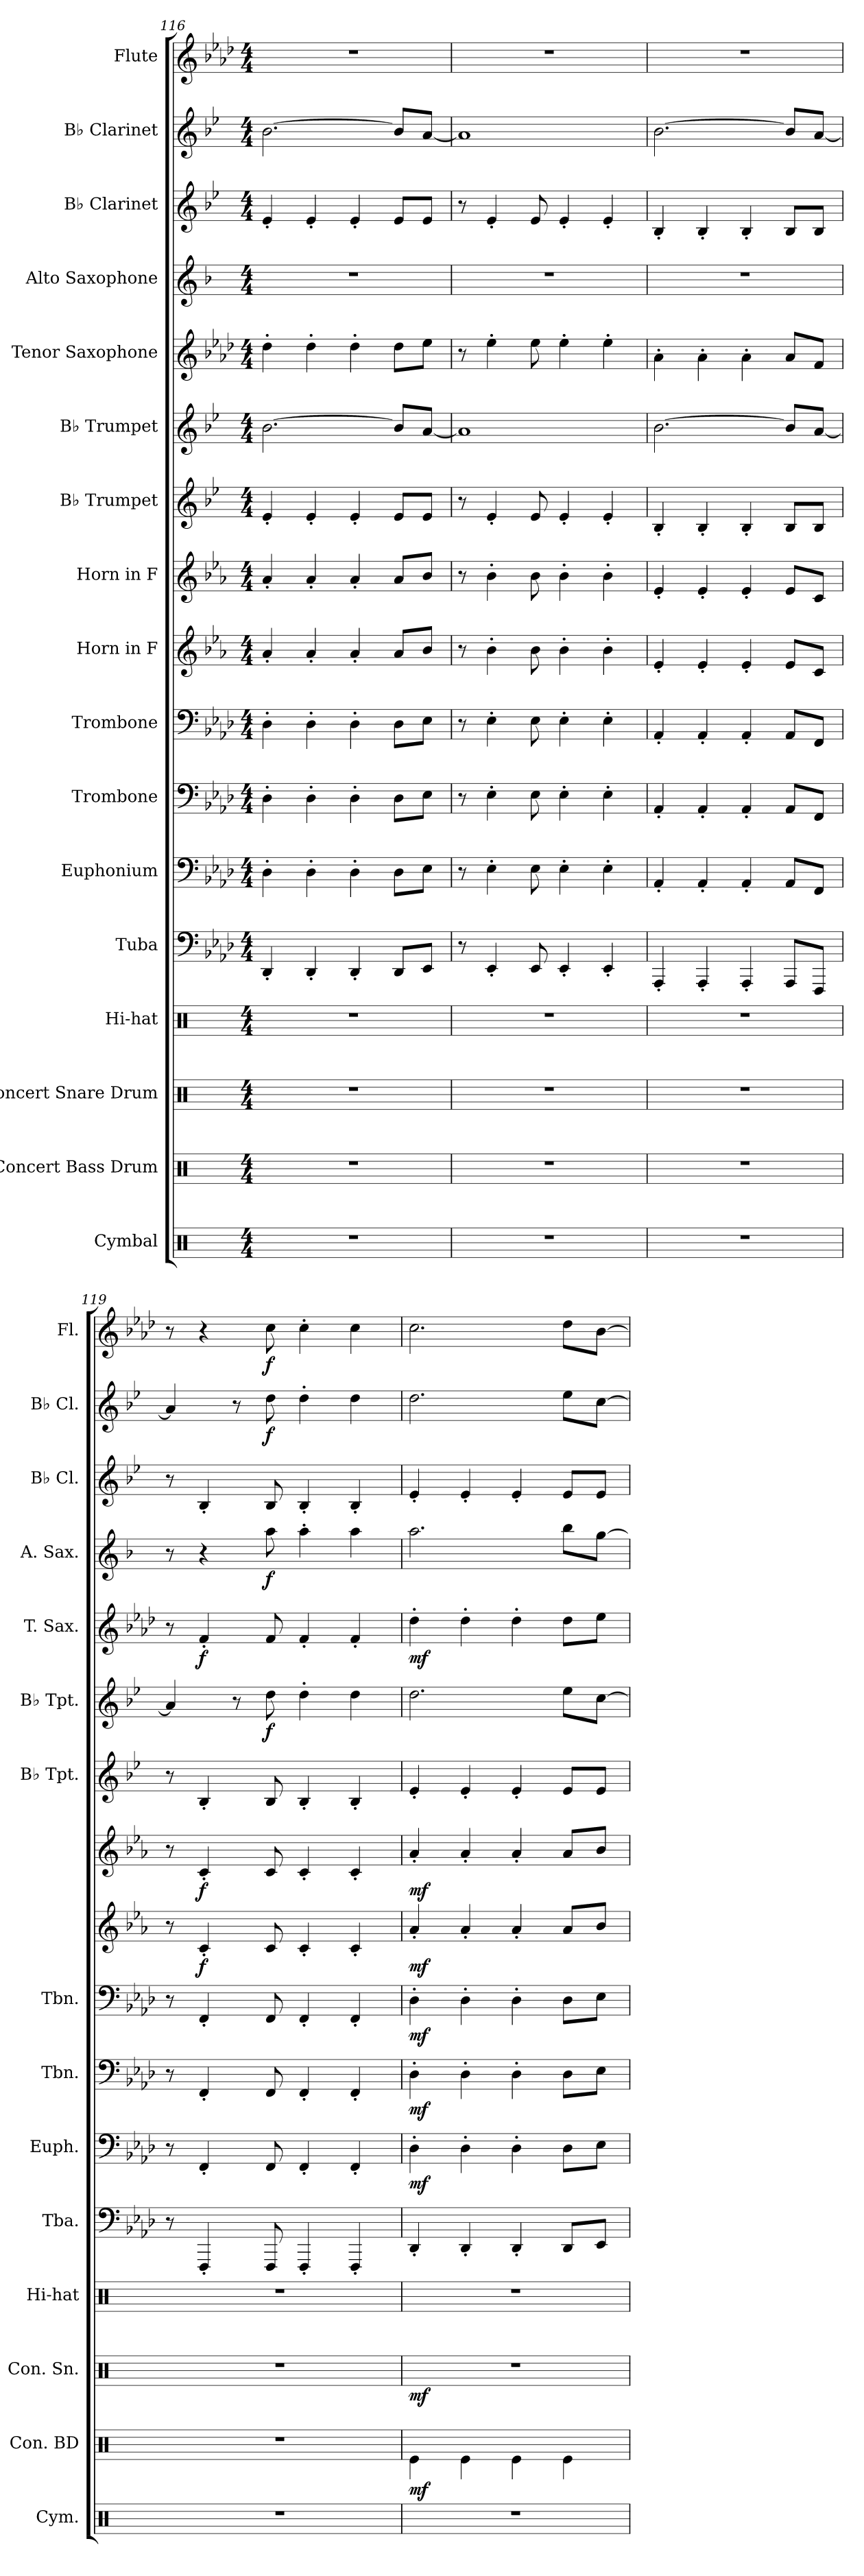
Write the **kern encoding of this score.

**kern	**kern	**dynam	**kern	**dynam	**kern	**kern	**kern	**dynam	**kern	**dynam	**kern	**dynam	**kern	**dynam	**kern	**dynam	**kern	**kern	**dynam	**kern	**dynam	**kern	**dynam	**kern	**kern	**dynam	**kern	**dynam
*part17	*part16	*part16	*part15	*part15	*part14	*part13	*part12	*part12	*part11	*part11	*part10	*part10	*part9	*part9	*part8	*part8	*part7	*part6	*part6	*part5	*part5	*part4	*part4	*part3	*part2	*part2	*part1	*part1
*staff17	*staff16	*staff16	*staff15	*staff15	*staff14	*staff13	*staff12	*staff12	*staff11	*staff11	*staff10	*staff10	*staff9	*staff9	*staff8	*staff8	*staff7	*staff6	*staff6	*staff5	*staff5	*staff4	*staff4	*staff3	*staff2	*staff2	*staff1	*staff1
*I"Cymbal	*I"Concert Bass Drum	*	*I"Concert Snare Drum	*	*I"Hi-hat	*I"Tuba	*I"Euphonium	*	*I"Trombone	*	*I"Trombone	*	*I"Horn in F	*	*I"Horn in F	*	*I"B♭ Trumpet	*I"B♭ Trumpet	*	*I"Tenor Saxophone	*	*I"Alto Saxophone	*	*I"B♭ Clarinet	*I"B♭ Clarinet	*	*I"Flute	*
*I'Cym.	*I'Con. BD	*	*I'Con. Sn.	*	*I'Hi-hat	*I'Tba.	*I'Euph.	*	*I'Tbn.	*	*I'Tbn.	*	*	*	*	*	*I'B♭ Tpt.	*I'B♭ Tpt.	*	*I'T. Sax.	*	*I'A. Sax.	*	*I'B♭ Cl.	*I'B♭ Cl.	*	*I'Fl.	*
*clefX	*clefX	*	*clefX	*	*clefX	*clefF4	*clefF4	*	*clefF4	*	*clefF4	*	*clefG2	*	*clefG2	*	*clefG2	*clefG2	*	*clefG2	*	*clefG2	*	*clefG2	*clefG2	*	*clefG2	*
*	*	*	*	*	*	*	*	*	*	*	*	*	*ITrd4c7	*	*ITrd4c7	*	*ITrd1c2	*ITrd1c2	*	*ITrd8c14	*	*ITrd5c9	*	*ITrd1c2	*ITrd1c2	*	*	*
*k[]	*k[]	*	*k[]	*	*k[]	*k[b-e-a-d-]	*k[b-e-a-d-]	*	*k[b-e-a-d-]	*	*k[b-e-a-d-]	*	*k[b-e-a-d-]	*	*k[b-e-a-d-]	*	*k[b-e-a-d-]	*k[b-e-a-d-]	*	*k[b-e-a-d-]	*	*k[b-e-a-d-]	*	*k[b-e-a-d-]	*k[b-e-a-d-]	*	*k[b-e-a-d-]	*
*M4/4	*M4/4	*	*M4/4	*	*M4/4	*M4/4	*M4/4	*	*M4/4	*	*M4/4	*	*M4/4	*	*M4/4	*	*M4/4	*M4/4	*	*M4/4	*	*M4/4	*	*M4/4	*M4/4	*	*M4/4	*
=116	=116	=116	=116	=116	=116	=116	=116	=116	=116	=116	=116	=116	=116	=116	=116	=116	=116	=116	=116	=116	=116	=116	=116	=116	=116	=116	=116	=116
1r	1r	.	1r	.	1r	4DD-'/	4D-'\	.	4D-'\	.	4D-'\	.	4d-'/	.	4d-'/	.	4d-'/	[2.a-\	.	4d-'\	.	1r	.	4d-'/	[2.a-\	.	1r	.
.	.	.	.	.	.	4DD-'/	4D-'\	.	4D-'\	.	4D-'\	.	4d-'/	.	4d-'/	.	4d-'/	.	.	4d-'\	.	.	.	4d-'/	.	.	.	.
.	.	.	.	.	.	4DD-'/	4D-'\	.	4D-'\	.	4D-'\	.	4d-'/	.	4d-'/	.	4d-'/	.	.	4d-'\	.	.	.	4d-'/	.	.	.	.
.	.	.	.	.	.	8DD-/L	8D-\L	.	8D-\L	.	8D-\L	.	8d-/L	.	8d-/L	.	8d-/L	8a-/L]	.	8d-\L	.	.	.	8d-/L	8a-/L]	.	.	.
.	.	.	.	.	.	8EE-/J	8E-\J	.	8E-\J	.	8E-\J	.	8e-/J	.	8e-/J	.	8d-/J	[8g/J	.	8e-\J	.	.	.	8d-/J	[8g/J	.	.	.
!!LO:PB:g=z
=117	=117	=117	=117	=117	=117	=117	=117	=117	=117	=117	=117	=117	=117	=117	=117	=117	=117	=117	=117	=117	=117	=117	=117	=117	=117	=117	=117	=117
1r	1r	.	1r	.	1r	8r	8r	.	8r	.	8r	.	8r	.	8r	.	8r	1g]	.	8r	.	1r	.	8r	1g]	.	1r	.
.	.	.	.	.	.	4EE-'/	4E-'\	.	4E-'\	.	4E-'\	.	4e-'\	.	4e-'\	.	4d-'/	.	.	4e-'\	.	.	.	4d-'/	.	.	.	.
.	.	.	.	.	.	8EE-/	8E-\	.	8E-\	.	8E-\	.	8e-\	.	8e-\	.	8d-/	.	.	8e-\	.	.	.	8d-/	.	.	.	.
.	.	.	.	.	.	4EE-'/	4E-'\	.	4E-'\	.	4E-'\	.	4e-'\	.	4e-'\	.	4d-'/	.	.	4e-'\	.	.	.	4d-'/	.	.	.	.
.	.	.	.	.	.	4EE-'/	4E-'\	.	4E-'\	.	4E-'\	.	4e-'\	.	4e-'\	.	4d-'/	.	.	4e-'\	.	.	.	4d-'/	.	.	.	.
=118	=118	=118	=118	=118	=118	=118	=118	=118	=118	=118	=118	=118	=118	=118	=118	=118	=118	=118	=118	=118	=118	=118	=118	=118	=118	=118	=118	=118
1r	1r	.	1r	.	1r	4AAA-'/	4AA-'/	.	4AA-'/	.	4AA-'/	.	4A-'/	.	4A-'/	.	4A-'/	[2.a-\	.	4A-'\	.	1r	.	4A-'/	[2.a-\	.	1r	.
.	.	.	.	.	.	4AAA-'/	4AA-'/	.	4AA-'/	.	4AA-'/	.	4A-'/	.	4A-'/	.	4A-'/	.	.	4A-'\	.	.	.	4A-'/	.	.	.	.
.	.	.	.	.	.	4AAA-'/	4AA-'/	.	4AA-'/	.	4AA-'/	.	4A-'/	.	4A-'/	.	4A-'/	.	.	4A-'\	.	.	.	4A-'/	.	.	.	.
.	.	.	.	.	.	8AAA-/L	8AA-/L	.	8AA-/L	.	8AA-/L	.	8A-/L	.	8A-/L	.	8A-/L	8a-/L]	.	8A-/L	.	.	.	8A-/L	8a-/L]	.	.	.
.	.	.	.	.	.	8FFF/J	8FF/J	.	8FF/J	.	8FF/J	.	8F/J	.	8F/J	.	8A-/J	[8g/J	.	8F/J	.	.	.	8A-/J	[8g/J	.	.	.
=119	=119	=119	=119	=119	=119	=119	=119	=119	=119	=119	=119	=119	=119	=119	=119	=119	=119	=119	=119	=119	=119	=119	=119	=119	=119	=119	=119	=119
1r	1r	.	1r	.	1r	8r	8r	.	8r	.	8r	.	8r	.	8r	.	8r	4g/]	.	8r	.	8r	.	8r	4g/]	.	8r	.
!	!	!	!	!	!	!	!	!	!	!	!	!	!	!LO:DY:b	!	!LO:DY:b	!	!	!	!	!LO:DY:b	!	!	!	!	!	!	!
.	.	.	.	.	.	4FFF'/	4FF'/	.	4FF'/	.	4FF'/	.	4F'/	f	4F'/	f	4A-'/	.	.	4F'/	f	4r	.	4A-'/	.	.	4r	.
.	.	.	.	.	.	.	.	.	.	.	.	.	.	.	.	.	.	8r	.	.	.	.	.	.	8r	.	.	.
!	!	!	!	!	!	!	!	!	!	!	!	!	!	!	!	!	!	!	!LO:DY:b	!	!	!	!LO:DY:b	!	!	!LO:DY:b	!	!LO:DY:b
.	.	.	.	.	.	8FFF/	8FF/	.	8FF/	.	8FF/	.	8F/	.	8F/	.	8A-/	8cc\	f	8F/	.	8cc\	f	8A-/	8cc\	f	8cc\	f
.	.	.	.	.	.	4FFF'/	4FF'/	.	4FF'/	.	4FF'/	.	4F'/	.	4F'/	.	4A-'/	4cc'\	.	4F'/	.	4cc'\	.	4A-'/	4cc'\	.	4cc'\	.
.	.	.	.	.	.	4FFF'/	4FF'/	.	4FF'/	.	4FF'/	.	4F'/	.	4F'/	.	4A-'/	4cc\	.	4F'/	.	4cc\	.	4A-'/	4cc\	.	4cc\	.
=120	=120	=120	=120	=120	=120	=120	=120	=120	=120	=120	=120	=120	=120	=120	=120	=120	=120	=120	=120	=120	=120	=120	=120	=120	=120	=120	=120	=120
!	!	!LO:DY:b	!	!LO:DY:b	!	!	!	!LO:DY:b	!	!LO:DY:b	!	!LO:DY:b	!	!LO:DY:b	!	!LO:DY:b	!	!	!	!	!LO:DY:b	!	!	!	!	!	!	!
1r	4Re\	mf	1r	mf	1r	4DD-'/	4D-'\	mf	4D-'\	mf	4D-'\	mf	4d-'/	mf	4d-'/	mf	4d-'/	2.cc\	.	4d-'\	mf	2.cc\	.	4d-'/	2.cc\	.	2.cc\	.
.	4Re\	.	.	.	.	4DD-'/	4D-'\	.	4D-'\	.	4D-'\	.	4d-'/	.	4d-'/	.	4d-'/	.	.	4d-'\	.	.	.	4d-'/	.	.	.	.
.	4Re\	.	.	.	.	4DD-'/	4D-'\	.	4D-'\	.	4D-'\	.	4d-'/	.	4d-'/	.	4d-'/	.	.	4d-'\	.	.	.	4d-'/	.	.	.	.
.	4Re\	.	.	.	.	8DD-/L	8D-\L	.	8D-\L	.	8D-\L	.	8d-/L	.	8d-/L	.	8d-/L	8dd-\L	.	8d-\L	.	8dd-\L	.	8d-/L	8dd-\L	.	8dd-\L	.
.	.	.	.	.	.	8EE-/J	8E-\J	.	8E-\J	.	8E-\J	.	8e-/J	.	8e-/J	.	8d-/J	[8b-\J	.	8e-\J	.	[8b-\J	.	8d-/J	[8b-\J	.	[8b-\J	.
=	=	=	=	=	=	=	=	=	=	=	=	=	=	=	=	=	=	=	=	=	=	=	=	=	=	=	=	=
*-	*-	*-	*-	*-	*-	*-	*-	*-	*-	*-	*-	*-	*-	*-	*-	*-	*-	*-	*-	*-	*-	*-	*-	*-	*-	*-	*-	*-
